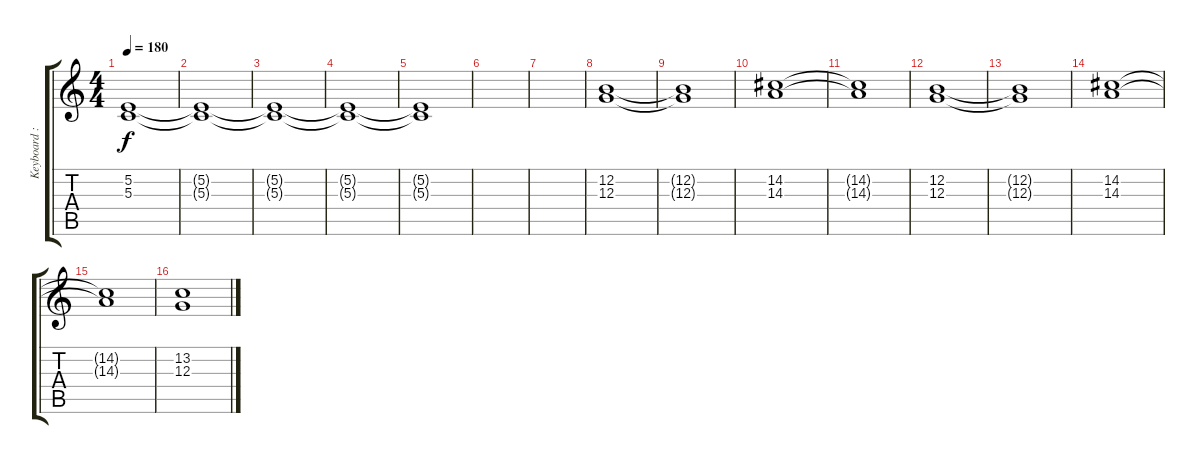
\track ("Keyboard : Kotobuki Tsumugi" "Keyboard :") {instrument lead2sawtooth}
\staff {score tabs}
\tuning (E4 B3 G3 D3 A2 E2) {hide}
\ts (4 4)
\tempo 180
\clef g2
\ks c
(5.2{t} 5.3{t}).1{dy f} |
(5.2{t} 5.3{t}).1 |
(5.2{t} 5.3{t}).1 |
(5.2{t} 5.3{t}).1 |
(5.2{t} 5.3{t}).1 |
|
|
(12.2 12.3).1{volume 13} |
(12.2{t} 12.3{t}).1 |
(14.2 14.3).1 |
(14.2{t} 14.3{t}).1 |
(12.2 12.3).1 |
(12.2{t} 12.3{t}).1 |
(14.2 14.3).1 |
(14.2{t} 14.3{t}).1 |
(13.2 12.3).1
